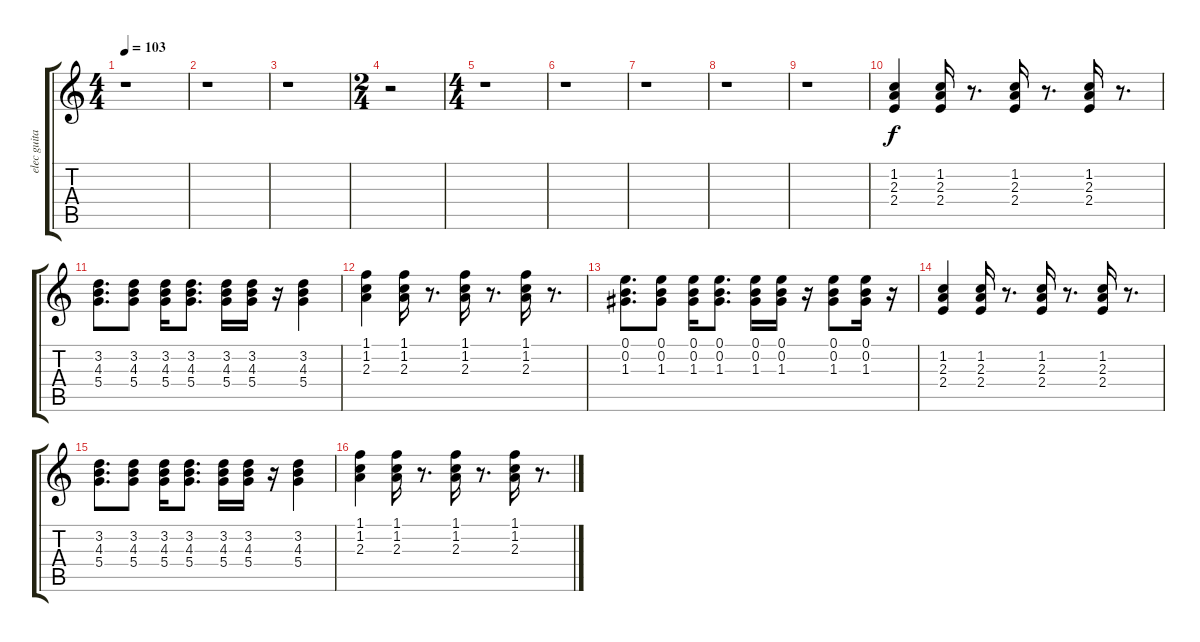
\track ("elec guitar" "elec guita") {instrument electricguitarclean}
\staff {score tabs}
\tuning (E4 B3 G3 D3 A2 E2) {hide}
\ts (4 4)
\tempo 103
\clef g2
\ks c
r.1{dy f} |
r.1 |
r.1 |
\ts (2 4)
r.2 |
\ts (4 4)
r.1 |
r.1 |
r.1 |
r.1 |
r.1 |
(1.2 2.3 2.4).4 (1.2 2.3 2.4).16 r.8{d} (1.2 2.3 2.4).16 r.8{d} (1.2 2.3 2.4).16 r.8{d} |
(3.2 4.3 5.4).8{d} (3.2 4.3 5.4).8 (3.2 4.3 5.4).16 (3.2 4.3 5.4).8{d} (3.2 4.3 5.4).16 (3.2 4.3 5.4).16 r.16 (3.2 4.3 5.4).4 |
(1.1 1.2 2.3).4 (1.1 1.2 2.3).16 r.8{d} (1.1 1.2 2.3).16 r.8{d} (1.1 1.2 2.3).16 r.8{d} |
(0.1 0.2 1.3).8{d} (0.1 0.2 1.3).8 (0.1 0.2 1.3).16 (0.1 0.2 1.3).8{d} (0.1 0.2 1.3).16 (0.1 0.2 1.3).16 r.16 (0.1 0.2 1.3).8 (0.1 0.2 1.3).16 r.16 |
(1.2 2.3 2.4).4 (1.2 2.3 2.4).16 r.8{d} (1.2 2.3 2.4).16 r.8{d} (1.2 2.3 2.4).16 r.8{d} |
(3.2 4.3 5.4).8{d} (3.2 4.3 5.4).8 (3.2 4.3 5.4).16 (3.2 4.3 5.4).8{d} (3.2 4.3 5.4).16 (3.2 4.3 5.4).16 r.16 (3.2 4.3 5.4).4 |
(1.1 1.2 2.3).4 (1.1 1.2 2.3).16 r.8{d} (1.1 1.2 2.3).16 r.8{d} (1.1 1.2 2.3).16 r.8{d}
